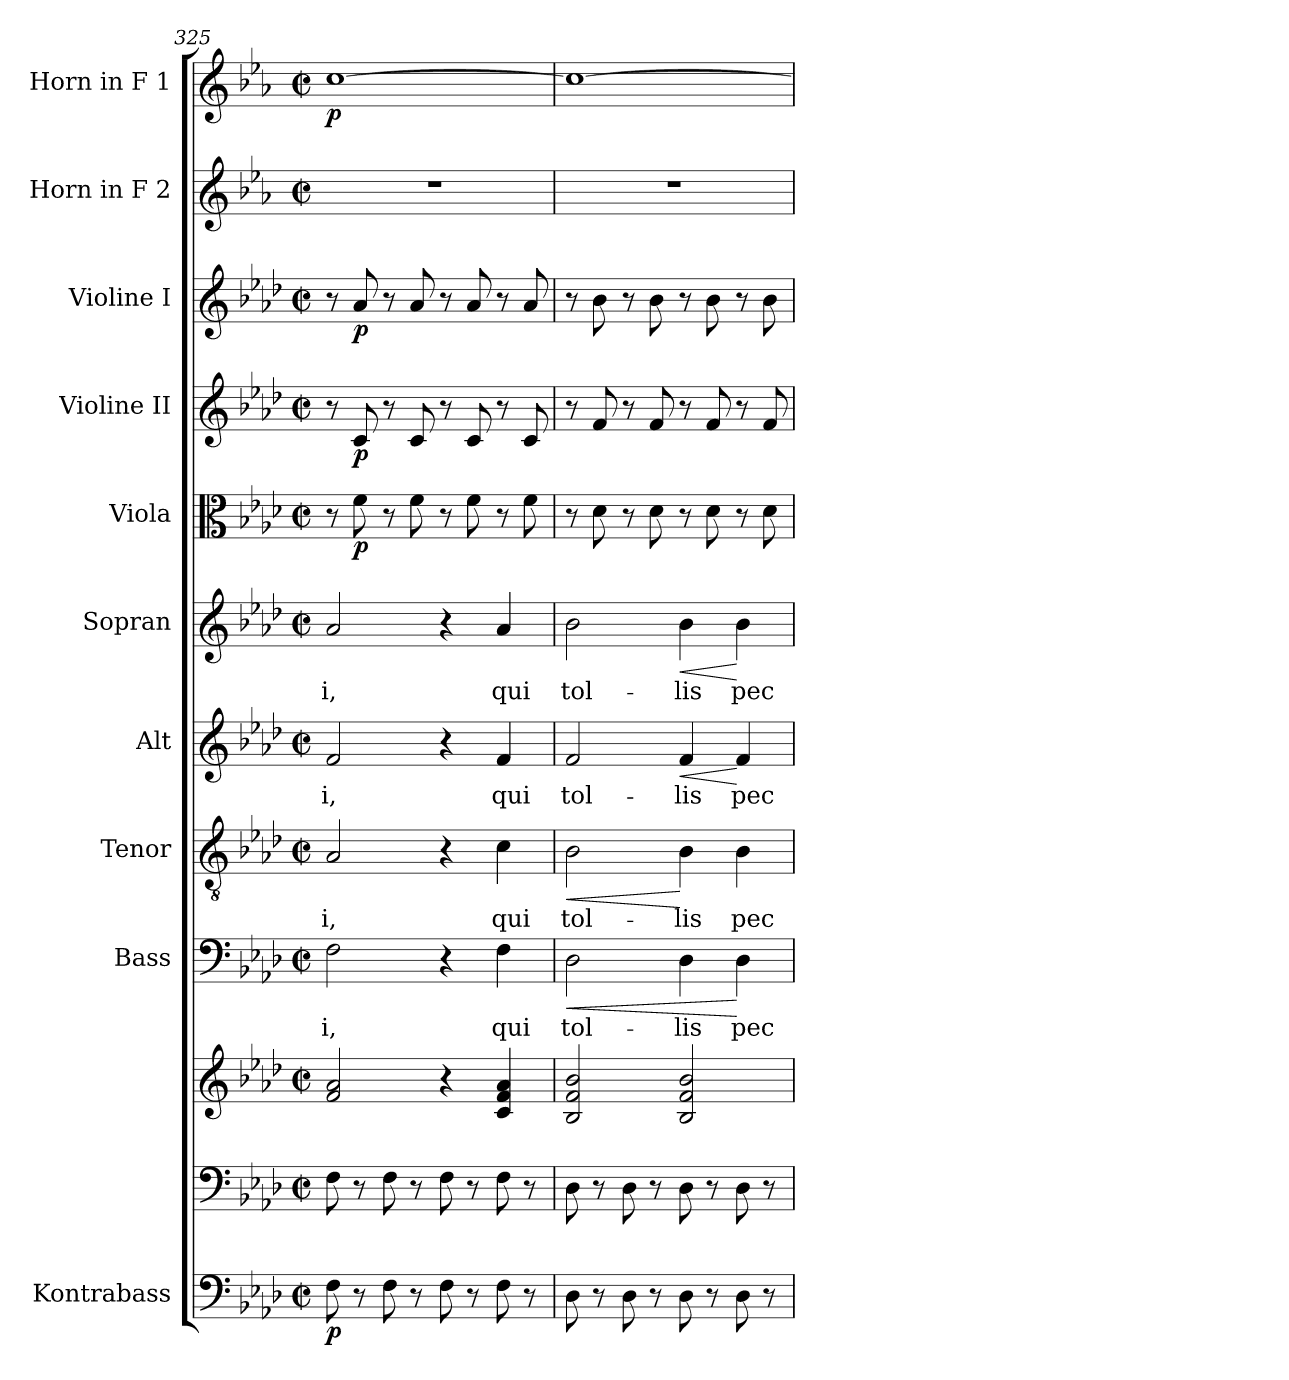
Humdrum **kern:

**kern	**dynam	**kern	**kern	**kern	**text	**dynam	**kern	**text	**dynam	**kern	**text	**dynam	**kern	**text	**dynam	**kern	**dynam	**kern	**dynam	**kern	**dynam	**kern	**kern	**dynam
*part11	*part11	*part10	*part10	*part9	*part9	*part9	*part8	*part8	*part8	*part7	*part7	*part7	*part6	*part6	*part6	*part5	*part5	*part4	*part4	*part3	*part3	*part2	*part1	*part1
*staff12	*staff12	*staff11	*staff10	*staff9	*staff9	*staff9	*staff8	*staff8	*staff8	*staff7	*staff7	*staff7	*staff6	*staff6	*staff6	*staff5	*staff5	*staff4	*staff4	*staff3	*staff3	*staff2	*staff1	*staff1
*I"Kontrabass	*	*	*	*I"Bass	*	*	*I"Tenor	*	*	*I"Alt	*	*	*I"Sopran	*	*	*I"Viola	*	*I"Violine II	*	*I"Violine I	*	*I"Horn in F 2	*I"Horn in F 1	*
*I'Kb.	*	*	*	*I'B	*	*	*I'T	*	*	*I'A	*	*	*I'S	*	*	*I'Vla.	*	*I'Vl. II	*	*I'Vl. I	*	*I'Hrn. 2	*I'Hrn. 1	*
*clefF4	*	*clefF4	*clefG2	*clefF4	*	*	*clefGv2	*	*	*clefG2	*	*	*clefG2	*	*	*clefC3	*	*clefG2	*	*clefG2	*	*clefG2	*clefG2	*
*ITrd7c12	*	*	*	*	*	*	*	*	*	*	*	*	*	*	*	*	*	*	*	*	*	*ITrd4c7	*ITrd4c7	*
*k[b-e-a-d-]	*	*k[b-e-a-d-]	*k[b-e-a-d-]	*k[b-e-a-d-]	*	*	*k[b-e-a-d-]	*	*	*k[b-e-a-d-]	*	*	*k[b-e-a-d-]	*	*	*k[b-e-a-d-]	*	*k[b-e-a-d-]	*	*k[b-e-a-d-]	*	*k[b-e-a-d-]	*k[b-e-a-d-]	*
*A-:	*	*A-:	*A-:	*A-:	*	*	*A-:	*	*	*A-:	*	*	*A-:	*	*	*A-:	*	*A-:	*	*A-:	*	*A-:	*A-:	*
*M2/2	*	*M2/2	*M2/2	*M2/2	*	*	*M2/2	*	*	*M2/2	*	*	*M2/2	*	*	*M2/2	*	*M2/2	*	*M2/2	*	*M2/2	*M2/2	*
*met(c|)	*	*met(c|)	*met(c|)	*met(c|)	*	*	*met(c|)	*	*	*met(c|)	*	*	*met(c|)	*	*	*met(c|)	*	*met(c|)	*	*met(c|)	*	*met(c|)	*met(c|)	*
=325	=325	=325	=325	=325	=325	=325	=325	=325	=325	=325	=325	=325	=325	=325	=325	=325	=325	=325	=325	=325	=325	=325	=325	=325
!	!LO:DY:b	!	!	!	!LO:LY:b	!	!	!LO:LY:b	!	!	!LO:LY:b	!	!	!LO:LY:b	!	!	!	!	!	!	!	!	!	!LO:DY:b
8FF\	p	8F\	2f/ 2a-/	2F\	-i,	.	2A-/	-i,	.	2f/	-i,	.	2a-/	-i,	.	8r	.	8r	.	8r	.	1r	[1f	p
!	!	!	!	!	!	!	!	!	!	!	!	!	!	!	!	!	!LO:DY:b	!	!LO:DY:b	!	!LO:DY:b	!	!	!
8r	.	8r	.	.	.	.	.	.	.	.	.	.	.	.	.	8f\	p	8c/	p	8a-/	p	.	.	.
8FF\	.	8F\	.	.	.	.	.	.	.	.	.	.	.	.	.	8r	.	8r	.	8r	.	.	.	.
8r	.	8r	.	.	.	.	.	.	.	.	.	.	.	.	.	8f\	.	8c/	.	8a-/	.	.	.	.
8FF\	.	8F\	4r	4r	.	.	4r	.	.	4r	.	.	4r	.	.	8r	.	8r	.	8r	.	.	.	.
8r	.	8r	.	.	.	.	.	.	.	.	.	.	.	.	.	8f\	.	8c/	.	8a-/	.	.	.	.
!	!	!	!	!	!LO:LY:b	!	!	!LO:LY:b	!	!	!LO:LY:b	!	!	!LO:LY:b	!	!	!	!	!	!	!	!	!	!
8FF\	.	8F\	4c/ 4f/ 4a-/	4F\	qui	.	4c\	qui	.	4f/	qui	.	4a-/	qui	.	8r	.	8r	.	8r	.	.	.	.
8r	.	8r	.	.	.	.	.	.	.	.	.	.	.	.	.	8f\	.	8c/	.	8a-/	.	.	.	.
=326	=326	=326	=326	=326	=326	=326	=326	=326	=326	=326	=326	=326	=326	=326	=326	=326	=326	=326	=326	=326	=326	=326	=326	=326
!	!	!	!	!	!LO:LY:b	!LO:HP:b	!	!LO:LY:b	!LO:HP:b	!	!LO:LY:b	!	!	!LO:LY:b	!	!	!	!	!	!	!	!	!	!
8DD-\	.	8D-\	2B-/ 2f/ 2b-/	2D-\	tol-	<	2B-\	tol-	<	2f/	tol-	.	2b-\	tol-	.	8r	.	8r	.	8r	.	1r	1f_	.
8r	.	8r	.	.	.	.	.	.	.	.	.	.	.	.	.	8d-\	.	8f/	.	8b-\	.	.	.	.
8DD-\	.	8D-\	.	.	.	.	.	.	.	.	.	.	.	.	.	8r	.	8r	.	8r	.	.	.	.
8r	.	8r	.	.	.	.	.	.	.	.	.	.	.	.	.	8d-\	.	8f/	.	8b-\	.	.	.	.
!	!	!	!	!	!LO:LY:b	!	!	!LO:LY:b	!	!	!LO:LY:b	!LO:HP:b	!	!LO:LY:b	!LO:HP:b	!	!	!	!	!	!	!	!	!
8DD-\	.	8D-\	2B-/ 2f/ 2b-/	4D-\	-lis	.	4B-\	-lis	[	4f/	-lis	<	4b-\	-lis	<	8r	.	8r	.	8r	.	.	.	.
8r	.	8r	.	.	.	.	.	.	.	.	.	.	.	.	.	8d-\	.	8f/	.	8b-\	.	.	.	.
!	!	!	!	!	!LO:LY:b	!	!	!LO:LY:b	!	!	!LO:LY:b	!	!	!LO:LY:b	!	!	!	!	!	!	!	!	!	!
8DD-\	.	8D-\	.	4D-\	pec-	[	4B-\	pec-	.	4f/	pec-	[	4b-\	pec-	[	8r	.	8r	.	8r	.	.	.	.
8r	.	8r	.	.	.	.	.	.	.	.	.	.	.	.	.	8d-\	.	8f/	.	8b-\	.	.	.	.
=	=	=	=	=	=	=	=	=	=	=	=	=	=	=	=	=	=	=	=	=	=	=	=	=
*-	*-	*-	*-	*-	*-	*-	*-	*-	*-	*-	*-	*-	*-	*-	*-	*-	*-	*-	*-	*-	*-	*-	*-	*-
